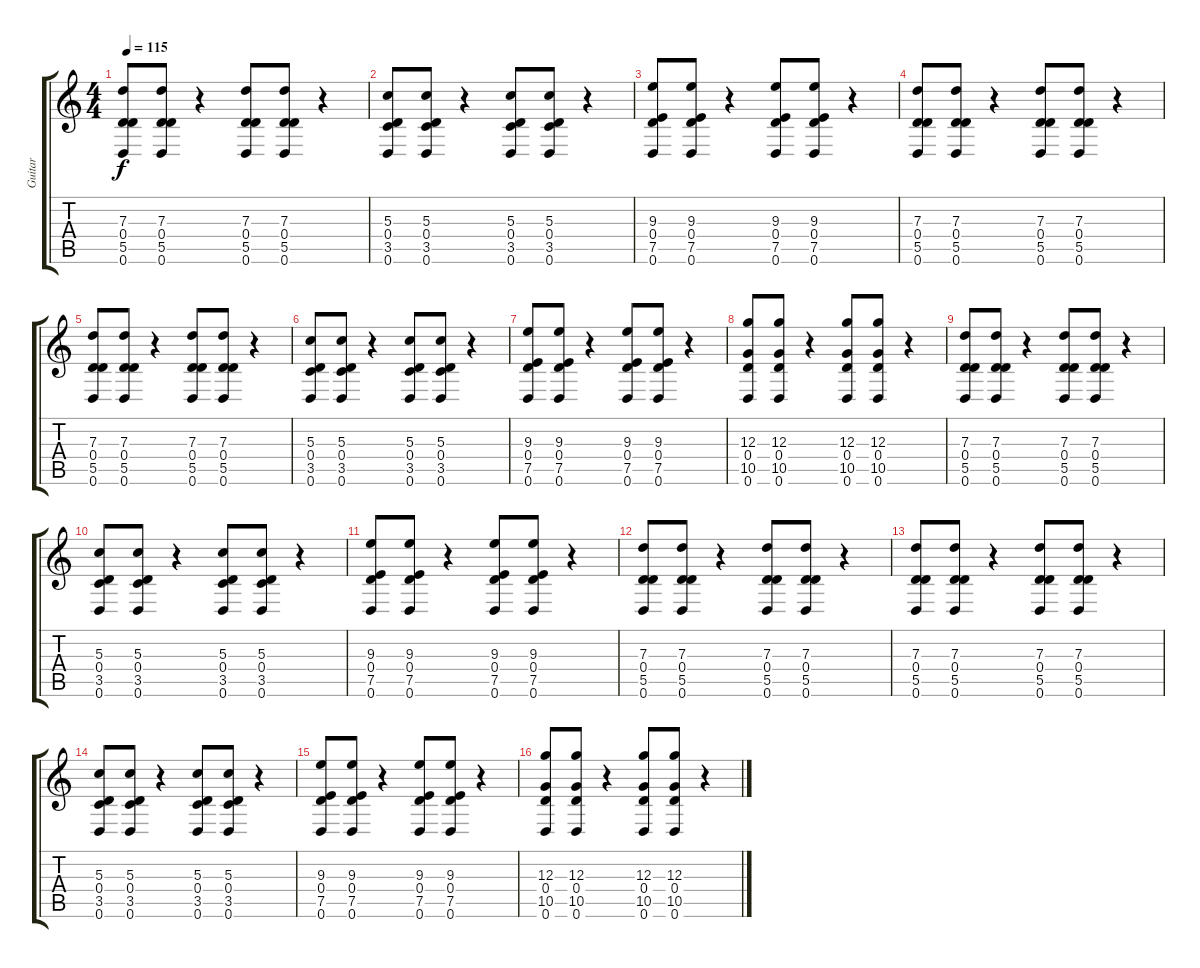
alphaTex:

\track ("Guitar" "Guitar") {instrument distortionguitar}
\staff {score tabs}
\tuning (E4 B3 G3 D3 A2 D2) {hide}
\ts (4 4)
\tempo 115
\clef g2
\ks c
(7.3 0.4 5.5 0.6).8{dy f instrument distortionguitar} (7.3 0.4 5.5 0.6).8 r.4 (7.3 0.4 5.5 0.6).8 (7.3 0.4 5.5 0.6).8 r.4 |
(5.3 0.4 3.5 0.6).8 (5.3 0.4 3.5 0.6).8 r.4 (5.3 0.4 3.5 0.6).8 (5.3 0.4 3.5 0.6).8 r.4 |
(9.3 0.4 7.5 0.6).8 (9.3 0.4 7.5 0.6).8 r.4 (9.3 0.4 7.5 0.6).8 (9.3 0.4 7.5 0.6).8 r.4 |
(7.3 0.4 5.5 0.6).8 (7.3 0.4 5.5 0.6).8 r.4 (7.3 0.4 5.5 0.6).8 (7.3 0.4 5.5 0.6).8 r.4 |
(7.3 0.4 5.5 0.6).8 (7.3 0.4 5.5 0.6).8 r.4 (7.3 0.4 5.5 0.6).8 (7.3 0.4 5.5 0.6).8 r.4 |
(5.3 0.4 3.5 0.6).8 (5.3 0.4 3.5 0.6).8 r.4 (5.3 0.4 3.5 0.6).8 (5.3 0.4 3.5 0.6).8 r.4 |
(9.3 0.4 7.5 0.6).8 (9.3 0.4 7.5 0.6).8 r.4 (9.3 0.4 7.5 0.6).8 (9.3 0.4 7.5 0.6).8 r.4 |
(12.3 0.4 10.5 0.6).8 (12.3 0.4 10.5 0.6).8 r.4 (12.3 0.4 10.5 0.6).8 (12.3 0.4 10.5 0.6).8 r.4 |
(7.3 0.4 5.5 0.6).8 (7.3 0.4 5.5 0.6).8 r.4 (7.3 0.4 5.5 0.6).8 (7.3 0.4 5.5 0.6).8 r.4 |
(5.3 0.4 3.5 0.6).8 (5.3 0.4 3.5 0.6).8 r.4 (5.3 0.4 3.5 0.6).8 (5.3 0.4 3.5 0.6).8 r.4 |
(9.3 0.4 7.5 0.6).8 (9.3 0.4 7.5 0.6).8 r.4 (9.3 0.4 7.5 0.6).8 (9.3 0.4 7.5 0.6).8 r.4 |
(7.3 0.4 5.5 0.6).8 (7.3 0.4 5.5 0.6).8 r.4 (7.3 0.4 5.5 0.6).8 (7.3 0.4 5.5 0.6).8 r.4 |
(7.3 0.4 5.5 0.6).8 (7.3 0.4 5.5 0.6).8 r.4 (7.3 0.4 5.5 0.6).8 (7.3 0.4 5.5 0.6).8 r.4 |
(5.3 0.4 3.5 0.6).8 (5.3 0.4 3.5 0.6).8 r.4 (5.3 0.4 3.5 0.6).8 (5.3 0.4 3.5 0.6).8 r.4 |
(9.3 0.4 7.5 0.6).8 (9.3 0.4 7.5 0.6).8 r.4 (9.3 0.4 7.5 0.6).8 (9.3 0.4 7.5 0.6).8 r.4 |
(12.3 0.4 10.5 0.6).8 (12.3 0.4 10.5 0.6).8 r.4 (12.3 0.4 10.5 0.6).8 (12.3 0.4 10.5 0.6).8 r.4
